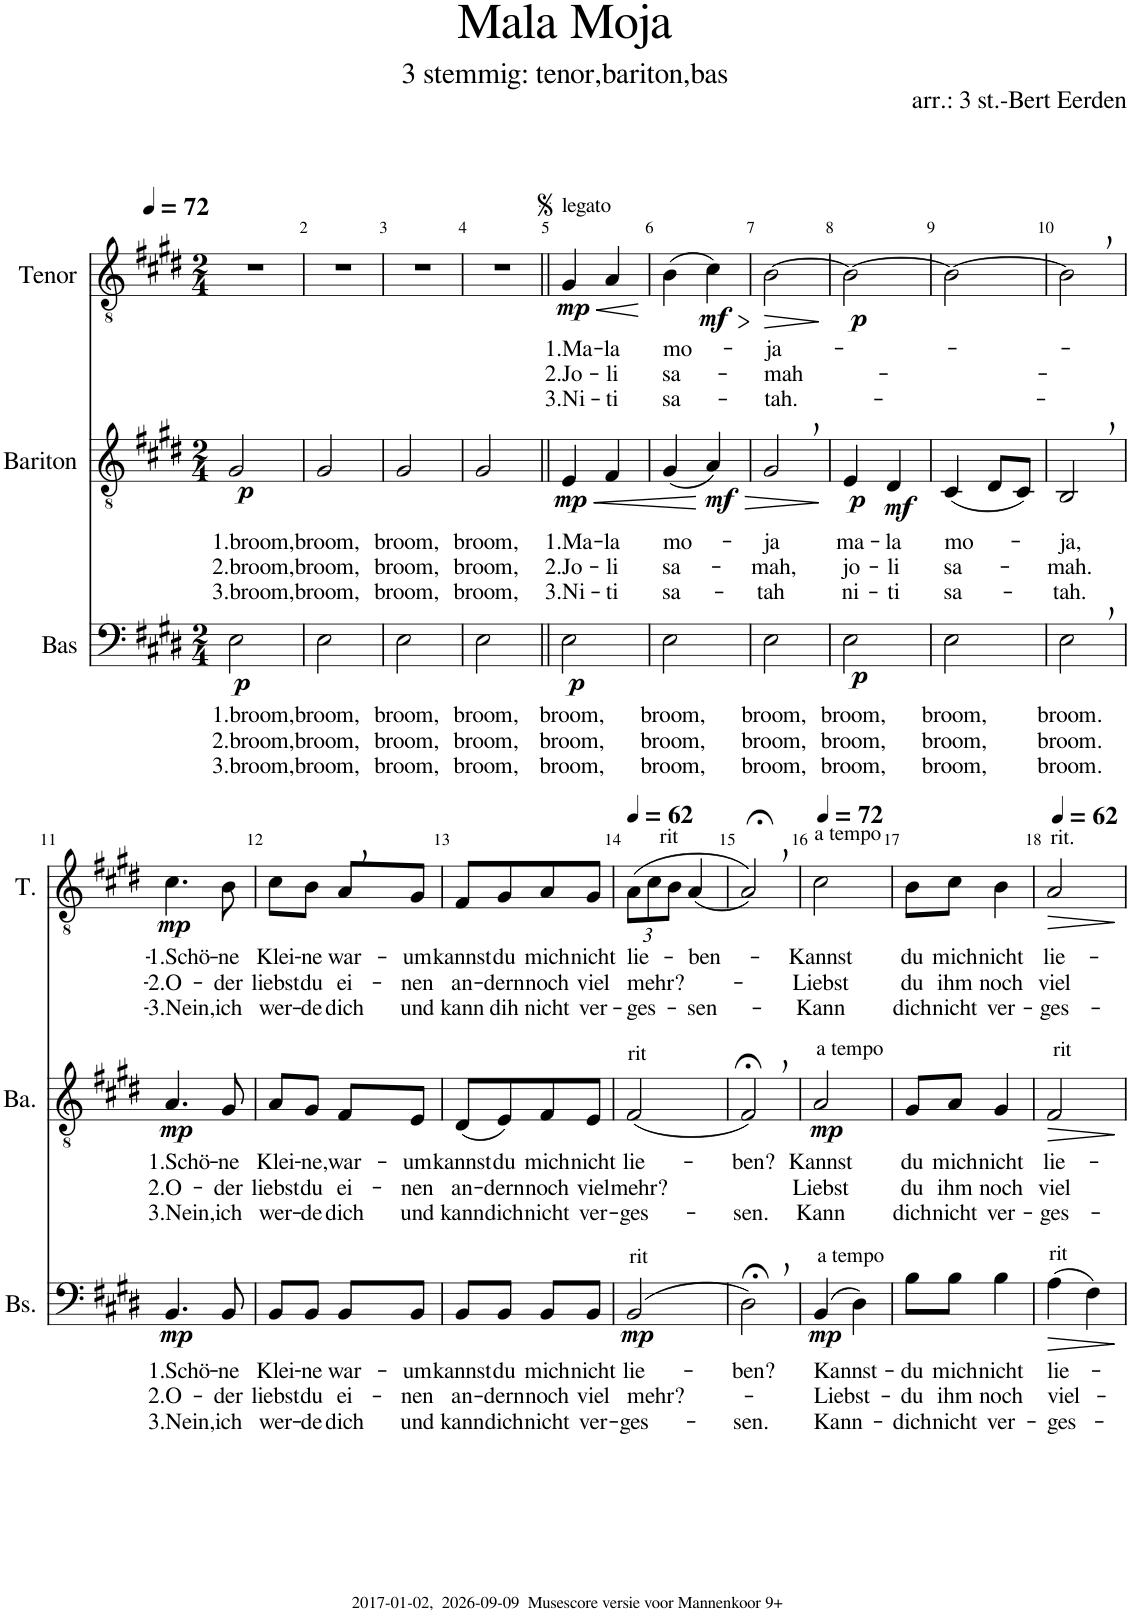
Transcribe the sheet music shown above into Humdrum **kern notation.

**kern	**text	**text	**text	**dynam	**kern	**text	**text	**text	**dynam	**kern	**text	**text	**text	**dynam
*part3	*part3	*part3	*part3	*part3	*part2	*part2	*part2	*part2	*part2	*part1	*part1	*part1	*part1	*part1
*staff3	*staff3	*staff3	*staff3	*staff3	*staff2	*staff2	*staff2	*staff2	*staff2	*staff1	*staff1	*staff1	*staff1	*staff1
*I"Bas	*	*	*	*	*I"Bariton	*	*	*	*	*I"Tenor	*	*	*	*
*I'Bs.	*	*	*	*	*I'Ba.	*	*	*	*	*I'T.	*	*	*	*
*clefF4	*	*	*	*	*clefGv2	*	*	*	*	*clefGv2	*	*	*	*
*k[f#c#g#d#]	*	*	*	*	*k[f#c#g#d#]	*	*	*	*	*k[f#c#g#d#]	*	*	*	*
*M2/4	*	*	*	*	*M2/4	*	*	*	*	*M2/4	*	*	*	*
*MM72	*	*	*	*	*MM72	*	*	*	*	*MM72	*	*	*	*
=1	=1	=1	=1	=1	=1	=1	=1	=1	=1	=1	=1	=1	=1	=1
!	!LO:LY:b	!LO:LY:b	!LO:LY:b	!LO:DY:b	!	!LO:LY:b	!LO:LY:b	!LO:LY:b	!LO:DY:b	!	!	!	!	!
2E\	1.broom,	2.broom,	3.broom,	p	2G#/	1.broom,	2.broom,	3.broom,	p	2r	.	.	.	.
=2	=2	=2	=2	=2	=2	=2	=2	=2	=2	=2	=2	=2	=2	=2
!	!LO:LY:b	!LO:LY:b	!LO:LY:b	!	!	!LO:LY:b	!LO:LY:b	!LO:LY:b	!	!	!	!	!	!
2E\	broom,	broom,	broom,	.	2G#/	broom,	broom,	broom,	.	2r	.	.	.	.
=3	=3	=3	=3	=3	=3	=3	=3	=3	=3	=3	=3	=3	=3	=3
!	!LO:LY:b	!LO:LY:b	!LO:LY:b	!	!	!LO:LY:b	!LO:LY:b	!LO:LY:b	!	!	!	!	!	!
2E\	broom,	broom,	broom,	.	2G#/	broom,	broom,	broom,	.	2r	.	.	.	.
=4	=4	=4	=4	=4	=4	=4	=4	=4	=4	=4	=4	=4	=4	=4
!	!LO:LY:b	!LO:LY:b	!LO:LY:b	!	!	!LO:LY:b	!LO:LY:b	!LO:LY:b	!	!	!	!	!	!
2E\	broom,	broom,	broom,	.	2G#/	broom,	broom,	broom,	.	2r	.	.	.	.
=5||	=5||	=5||	=5||	=5||	=5||	=5||	=5||	=5||	=5||	=5||	=5||	=5||	=5||	=5||
!	!	!	!	!	!	!	!	!	!	!LO:TX:a:t=legato	!	!	!	!
!	!LO:LY:b	!LO:LY:b	!LO:LY:b	!LO:DY:b	!	!LO:LY:b	!LO:LY:b	!LO:LY:b	!LO:HP:b	!	!LO:LY:b	!LO:LY:b	!LO:LY:b	!LO:HP:b
!	!	!	!	!	!	!	!	!	!LO:DY:n=1:b	!	!	!	!	!LO:DY:n=1:b
2E\	broom,	broom,	broom,	p	4E/	1.Ma-	2.Jo-	3.Ni-	< mp	4G#/	1.Ma-	2.Jo-	3.Ni-	< mp
!	!	!	!	!	!	!LO:LY:b	!LO:LY:b	!LO:LY:b	!	!	!LO:LY:b	!LO:LY:b	!LO:LY:b	!
.	.	.	.	.	4F#/	-la	-li	-ti	.	4A/	-la	-li	-ti	.
.	.	.	.	.	.	.	.	.	.	.	.	.	.	[
=6	=6	=6	=6	=6	=6	=6	=6	=6	=6	=6	=6	=6	=6	=6
!	!LO:LY:b	!LO:LY:b	!LO:LY:b	!	!	!LO:LY:b	!LO:LY:b	!LO:LY:b	!	!	!LO:LY:b	!LO:LY:b	!LO:LY:b	!
2E\	broom,	broom,	broom,	.	(4G#/	mo-	sa-	sa-	.	(4B\	mo-	sa-	sa-	.
!	!	!	!	!	!	!	!	!	!LO:HP:n=1:b	!	!	!	!	!LO:HP:b
!	!	!	!	!	!	!	!	!	!LO:DY:n=1:b	!	!	!	!	!LO:DY:n=1:b
.	.	.	.	.	4A/)	.	.	.	[ > mf	4c#\)	.	.	.	> mf
.	.	.	.	.	.	.	.	.	.	.	.	.	.	]
=7	=7	=7	=7	=7	=7	=7	=7	=7	=7	=7	=7	=7	=7	=7
!	!LO:LY:b	!LO:LY:b	!LO:LY:b	!	!	!LO:LY:b	!LO:LY:b	!LO:LY:b	!	!	!LO:LY:b	!LO:LY:b	!LO:LY:b	!LO:HP:b
2E\	broom,	broom,	broom,	.	2G#,/	-ja	-mah,	-tah	.	[2B\	-ja-	-mah-	-tah.-	>
.	.	.	.	.	.	.	.	.	]	.	.	.	.	]
=8	=8	=8	=8	=8	=8	=8	=8	=8	=8	=8	=8	=8	=8	=8
!	!LO:LY:b	!LO:LY:b	!LO:LY:b	!LO:DY:b	!	!LO:LY:b	!LO:LY:b	!LO:LY:b	!LO:DY:b	!	!	!	!	!LO:DY:b
2E\	broom,	broom,	broom,	p	4E/	ma-	jo-	ni-	p	2B\_	.	.	.	p
!	!	!	!	!	!	!LO:LY:b	!LO:LY:b	!LO:LY:b	!LO:DY:b	!	!	!	!	!
.	.	.	.	.	4D#/	-la	-li	-ti	mf	.	.	.	.	.
=9	=9	=9	=9	=9	=9	=9	=9	=9	=9	=9	=9	=9	=9	=9
!	!LO:LY:b	!LO:LY:b	!LO:LY:b	!	!	!LO:LY:b	!LO:LY:b	!LO:LY:b	!	!	!	!	!	!
2E\	broom,	broom,	broom,	.	(4C#/	mo-	sa-	sa-	.	2B\_	.	.	.	.
.	.	.	.	.	8D#/L	.	.	.	.	.	.	.	.	.
.	.	.	.	.	8C#/J)	.	.	.	.	.	.	.	.	.
=10	=10	=10	=10	=10	=10	=10	=10	=10	=10	=10	=10	=10	=10	=10
!	!LO:LY:b	!LO:LY:b	!LO:LY:b	!	!	!LO:LY:b	!LO:LY:b	!LO:LY:b	!	!	!	!	!	!
2E,\	broom.	broom.	broom.	.	2BB,/	-ja,	-mah.	-tah.	.	2B,\]	.	.	.	.
!!LO:LB:g=z
=11	=11	=11	=11	=11	=11	=11	=11	=11	=11	=11	=11	=11	=11	=11
!	!LO:LY:b	!LO:LY:b	!LO:LY:b	!LO:DY:b	!	!LO:LY:b	!LO:LY:b	!LO:LY:b	!LO:DY:b	!	!LO:LY:b	!LO:LY:b	!LO:LY:b	!LO:DY:b
4.BB/	1.Schö-	2.O-	3.Nein,	mp	4.A/	1.Schö-	2.O-	3.Nein,	mp	4.c#\	-1.Schö-	-2.O-	3.Nein,	mp
!	!LO:LY:b	!LO:LY:b	!LO:LY:b	!	!	!LO:LY:b	!LO:LY:b	!LO:LY:b	!	!	!LO:LY:b	!LO:LY:b	!LO:LY:b	!
8BB/	-ne	-der	ich	.	8G#/	-ne	-der	ich	.	8B\	-ne	-der	ich	.
=12	=12	=12	=12	=12	=12	=12	=12	=12	=12	=12	=12	=12	=12	=12
!	!LO:LY:b	!LO:LY:b	!LO:LY:b	!	!	!LO:LY:b	!LO:LY:b	!LO:LY:b	!	!	!LO:LY:b	!LO:LY:b	!LO:LY:b	!
8BB/L	Klei-	liebst	wer-	.	8A/L	Klei-	liebst	wer-	.	8c#\L	Klei-	liebst	wer-	.
!	!LO:LY:b	!LO:LY:b	!LO:LY:b	!	!	!LO:LY:b	!LO:LY:b	!LO:LY:b	!	!	!LO:LY:b	!LO:LY:b	!LO:LY:b	!
8BB/J	-ne	du	-de	.	8G#/J	-ne,	du	-de	.	8B\J	-ne	du	-de	.
!	!LO:LY:b	!LO:LY:b	!LO:LY:b	!	!	!LO:LY:b	!LO:LY:b	!LO:LY:b	!	!	!LO:LY:b	!LO:LY:b	!LO:LY:b	!
8BB/L	war-	ei-	dich	.	8F#/L	war-	ei-	dich	.	8A,/L	war-	ei-	dich	.
!	!LO:LY:b	!LO:LY:b	!LO:LY:b	!	!	!LO:LY:b	!LO:LY:b	!LO:LY:b	!	!	!LO:LY:b	!LO:LY:b	!LO:LY:b	!
8BB/J	-um	-nen	und	.	8E/J	-um	nen	und	.	8G#/J	-um	-nen	und	.
=13	=13	=13	=13	=13	=13	=13	=13	=13	=13	=13	=13	=13	=13	=13
!	!LO:LY:b	!LO:LY:b	!LO:LY:b	!	!	!LO:LY:b	!LO:LY:b	!LO:LY:b	!	!	!LO:LY:b	!LO:LY:b	!LO:LY:b	!
8BB/L	kannst	an-	kann	.	(8D#/L	kannst	an-	kann	.	8F#/L	kannst	an-	kann	.
!	!LO:LY:b	!LO:LY:b	!LO:LY:b	!	!	!LO:LY:b	!LO:LY:b	!LO:LY:b	!	!	!LO:LY:b	!LO:LY:b	!LO:LY:b	!
8BB/J	du	-dern	dich	.	8E/)	du	-dern	dich	.	8G#/	du	-dern	dih	.
!	!LO:LY:b	!LO:LY:b	!LO:LY:b	!	!	!LO:LY:b	!LO:LY:b	!LO:LY:b	!	!	!LO:LY:b	!LO:LY:b	!LO:LY:b	!
8BB/L	mich	noch	nicht	.	8F#/	mich	noch	nicht	.	8A/	mich	noch	nicht	.
!	!LO:LY:b	!LO:LY:b	!LO:LY:b	!	!	!LO:LY:b	!LO:LY:b	!LO:LY:b	!	!	!LO:LY:b	!LO:LY:b	!LO:LY:b	!
8BB/J	nicht	viel	ver-	.	8E/J	nicht	viel	ver-	.	8G#/J	nicht	viel	ver-	.
=14	=14	=14	=14	=14	=14	=14	=14	=14	=14	=14	=14	=14	=14	=14
!	!LO:LY:b	!LO:LY:b	!LO:LY:b	!	!	!LO:LY:b	!LO:LY:b	!LO:LY:b	!	!	!	!	!	!
*	*	*	*	*	*	*	*	*	*	*Xbrackettup	*	*	*	*
*	*	*	*	*	*	*	*	*	*	*MM62	*	*	*	*
!	!	!	!	!	!LO:TX:a:t=rit	!	!	!	!	!	!	!	!	!
!LO:TX:a:t=rit	!	!	!	!	!	!	!	!	!	!	!	!	!	!
!	!	!	!	!LO:DY:b	!	!	!	!	!	!	!LO:LY:b	!LO:LY:b	!LO:LY:b	!
*	*	*	*	*	*	*	*	*	*	*^	*	*	*	*
(2BB/	lie-	mehr?-	-ges-	mp	(2F#/	lie-	mehr?	-ges-	.	(12A\L	8ryy	lie-	mehr?-	-ges-	.
.	.	.	.	.	.	.	.	.	.	12c#\	.	.	.	.	.
!	!	!	!	!	!	!	!	!	!	!	!LO:TX:a:t=rit	!	!	!	!
.	.	.	.	.	.	.	.	.	.	.	4.ryy	.	.	.	.
.	.	.	.	.	.	.	.	.	.	12B\J	.	.	.	.	.
!	!	!	!	!	!	!	!	!	!	!	!	!LO:LY:b	!	!LO:LY:b	!
.	.	.	.	.	.	.	.	.	.	(4A/	.	-ben-	.	-sen-	.
=15	=15	=15	=15	=15	=15	=15	=15	=15	=15	=15	=15	=15	=15	=15	=15
!	!LO:LY:b	!	!LO:LY:b	!	!	!LO:LY:b	!	!LO:LY:b	!	!	!	!	!	!	!
*	*	*	*	*	*	*	*	*	*	*v	*v	*	*	*	*
2D#;<,\)	-ben?	.	-sen.	.	2F#;<,/)	ben?	.	-sen.	.	2A;<,/))	.	.	.	.
=16	=16	=16	=16	=16	=16	=16	=16	=16	=16	=16	=16	=16	=16	=16
*	*	*	*	*	*	*	*	*	*	*MM72	*	*	*	*
!	!	!	!	!	!	!	!	!	!	!LO:TX:a:t=a tempo	!	!	!	!
!	!	!	!	!	!LO:TX:a:t=a tempo	!	!	!	!	!	!	!	!	!
!LO:TX:a:t=a tempo	!	!	!	!	!	!	!	!	!	!	!	!	!	!
!	!LO:LY:b	!LO:LY:b	!LO:LY:b	!LO:DY:b	!	!LO:LY:b	!LO:LY:b	!LO:LY:b	!LO:DY:b	!	!LO:LY:b	!LO:LY:b	!LO:LY:b	!
(4BB/	Kannst-	-Liebst-	Kann-	mp	2A/	Kannst	Liebst	Kann	mp	2c#\	-Kannst	-Liebst	-Kann	.
4D#\)	.	.	.	.	.	.	.	.	.	.	.	.	.	.
=17	=17	=17	=17	=17	=17	=17	=17	=17	=17	=17	=17	=17	=17	=17
!	!LO:LY:b	!LO:LY:b	!LO:LY:b	!	!	!LO:LY:b	!LO:LY:b	!LO:LY:b	!	!	!LO:LY:b	!LO:LY:b	!LO:LY:b	!
8B\L	-du	du	-dich	.	8G#/L	du	du	dich	.	8B\L	du	du	dich	.
!	!LO:LY:b	!LO:LY:b	!LO:LY:b	!	!	!LO:LY:b	!LO:LY:b	!LO:LY:b	!	!	!LO:LY:b	!LO:LY:b	!LO:LY:b	!
8B\J	mich	ihm	nicht	.	8A/J	mich	ihm	nicht	.	8c#\J	mich	ihm	nicht	.
!	!LO:LY:b	!LO:LY:b	!LO:LY:b	!	!	!LO:LY:b	!LO:LY:b	!LO:LY:b	!	!	!LO:LY:b	!LO:LY:b	!LO:LY:b	!
4B\	nicht	noch	ver-	.	4G#/	nicht	noch	ver-	.	4B\	nicht	noch	ver-	.
=18	=18	=18	=18	=18	=18	=18	=18	=18	=18	=18	=18	=18	=18	=18
*	*	*	*	*	*	*	*	*	*	*MM62	*	*	*	*
!	!	!	!	!	!	!	!	!	!	!LO:TX:a:t=rit.	!	!	!	!
!	!	!	!	!	!LO:TX:a:t=rit	!	!	!	!	!	!	!	!	!
!LO:TX:a:t=rit	!	!	!	!	!	!	!	!	!	!	!	!	!	!
!	!LO:LY:b	!LO:LY:b	!LO:LY:b	!LO:HP:b	!	!LO:LY:b	!LO:LY:b	!LO:LY:b	!LO:HP:b	!	!LO:LY:b	!LO:LY:b	!LO:LY:b	!LO:HP:b
(4A\	lie-	viel-	-ges-	>	2F#/	lie-	viel	-ges-	>	2A/	lie-	viel	-ges-	>
4F#\)	.	.	.	.	.	.	.	.	.	.	.	.	.	.
.	.	.	.	]	.	.	.	.	]	.	.	.	.	]
=	=	=	=	=	=	=	=	=	=	=	=	=	=	=
*-	*-	*-	*-	*-	*-	*-	*-	*-	*-	*-	*-	*-	*-	*-
